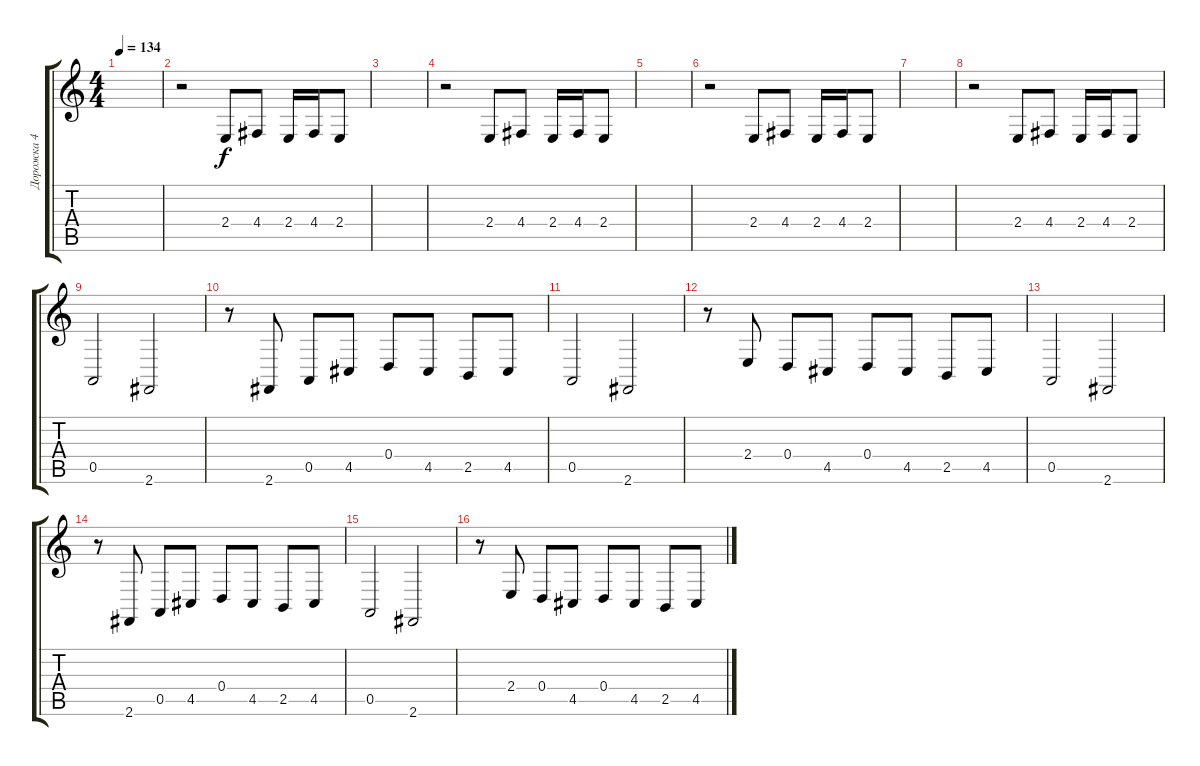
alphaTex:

\track ("Дорожка 4" "Дорожка 4") {instrument trombone}
\staff {score tabs}
\tuning (E4 B3 G3 D3 A2 E2) {hide}
\ts (4 4)
\tempo 134
\clef g2
\ks c
|
r.2 2.4.8 4.4.8 2.4.16 4.4.16 2.4.8 |
|
r.2 2.4.8 4.4.8 2.4.16 4.4.16 2.4.8 |
|
r.2 2.4.8 4.4.8 2.4.16 4.4.16 2.4.8 |
|
r.2 2.4.8 4.4.8 2.4.16 4.4.16 2.4.8 |
0.5.2 2.6.2 |
r.8 2.6.8 0.5.8 4.5.8 0.4.8 4.5.8 2.5.8 4.5.8 |
0.5.2 2.6.2 |
r.8 2.4.8 0.4.8 4.5.8 0.4.8 4.5.8 2.5.8 4.5.8 |
0.5.2 2.6.2 |
r.8 2.6.8 0.5.8 4.5.8 0.4.8 4.5.8 2.5.8 4.5.8 |
0.5.2 2.6.2 |
r.8 2.4.8 0.4.8 4.5.8 0.4.8 4.5.8 2.5.8 4.5.8
